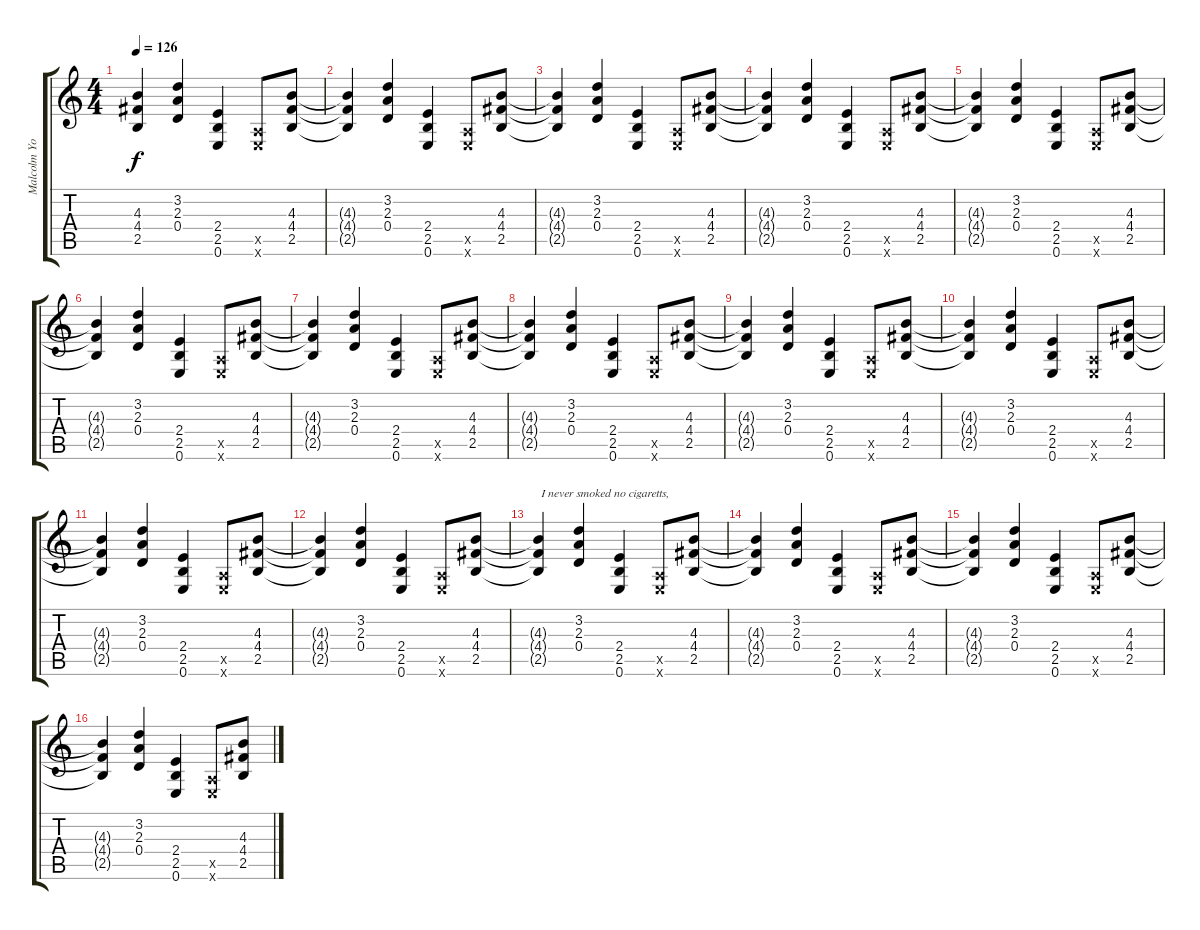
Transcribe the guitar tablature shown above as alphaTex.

\track ("Malcolm Young" "Malcolm Yo") {instrument overdrivenguitar}
\staff {score tabs}
\tuning (E4 B3 G3 D3 A2 E2) {hide}
\ts (4 4)
\tempo 126
\clef g2
\ks c
(4.3{t} 4.4{t} 2.5{t}).4{dy f} (3.2 2.3 0.4).4 (2.4 2.5 0.6).4 (0.5{x} 0.6{x}).8 (4.3 4.4 2.5).8 |
(4.3{t} 4.4{t} 2.5{t}).4 (3.2 2.3 0.4).4 (2.4 2.5 0.6).4 (0.5{x} 0.6{x}).8 (4.3 4.4 2.5).8 |
(4.3{t} 4.4{t} 2.5{t}).4 (3.2 2.3 0.4).4 (2.4 2.5 0.6).4 (0.5{x} 0.6{x}).8 (4.3 4.4 2.5).8 |
(4.3{t} 4.4{t} 2.5{t}).4 (3.2 2.3 0.4).4 (2.4 2.5 0.6).4 (0.5{x} 0.6{x}).8 (4.3 4.4 2.5).8 |
(4.3{t} 4.4{t} 2.5{t}).4 (3.2 2.3 0.4).4 (2.4 2.5 0.6).4 (0.5{x} 0.6{x}).8 (4.3 4.4 2.5).8 |
(4.3{t} 4.4{t} 2.5{t}).4 (3.2 2.3 0.4).4 (2.4 2.5 0.6).4 (0.5{x} 0.6{x}).8 (4.3 4.4 2.5).8 |
(4.3{t} 4.4{t} 2.5{t}).4 (3.2 2.3 0.4).4 (2.4 2.5 0.6).4 (0.5{x} 0.6{x}).8 (4.3 4.4 2.5).8 |
(4.3{t} 4.4{t} 2.5{t}).4 (3.2 2.3 0.4).4 (2.4 2.5 0.6).4 (0.5{x} 0.6{x}).8 (4.3 4.4 2.5).8 |
(4.3{t} 4.4{t} 2.5{t}).4 (3.2 2.3 0.4).4 (2.4 2.5 0.6).4 (0.5{x} 0.6{x}).8 (4.3 4.4 2.5).8 |
(4.3{t} 4.4{t} 2.5{t}).4 (3.2 2.3 0.4).4 (2.4 2.5 0.6).4 (0.5{x} 0.6{x}).8 (4.3 4.4 2.5).8 |
(4.3{t} 4.4{t} 2.5{t}).4 (3.2 2.3 0.4).4 (2.4 2.5 0.6).4 (0.5{x} 0.6{x}).8 (4.3 4.4 2.5).8 |
(4.3{t} 4.4{t} 2.5{t}).4 (3.2 2.3 0.4).4 (2.4 2.5 0.6).4 (0.5{x} 0.6{x}).8 (4.3 4.4 2.5).8 |
(4.3{t} 4.4{t} 2.5{t}).4{txt " I never smoked no cigaretts,"} (3.2 2.3 0.4).4 (2.4 2.5 0.6).4 (0.5{x} 0.6{x}).8 (4.3 4.4 2.5).8 |
(4.3{t} 4.4{t} 2.5{t}).4 (3.2 2.3 0.4).4 (2.4 2.5 0.6).4 (0.5{x} 0.6{x}).8 (4.3 4.4 2.5).8 |
(4.3{t} 4.4{t} 2.5{t}).4 (3.2 2.3 0.4).4 (2.4 2.5 0.6).4 (0.5{x} 0.6{x}).8 (4.3 4.4 2.5).8 |
(4.3{t} 4.4{t} 2.5{t}).4 (3.2 2.3 0.4).4 (2.4 2.5 0.6).4 (0.5{x} 0.6{x}).8 (4.3 4.4 2.5).8
